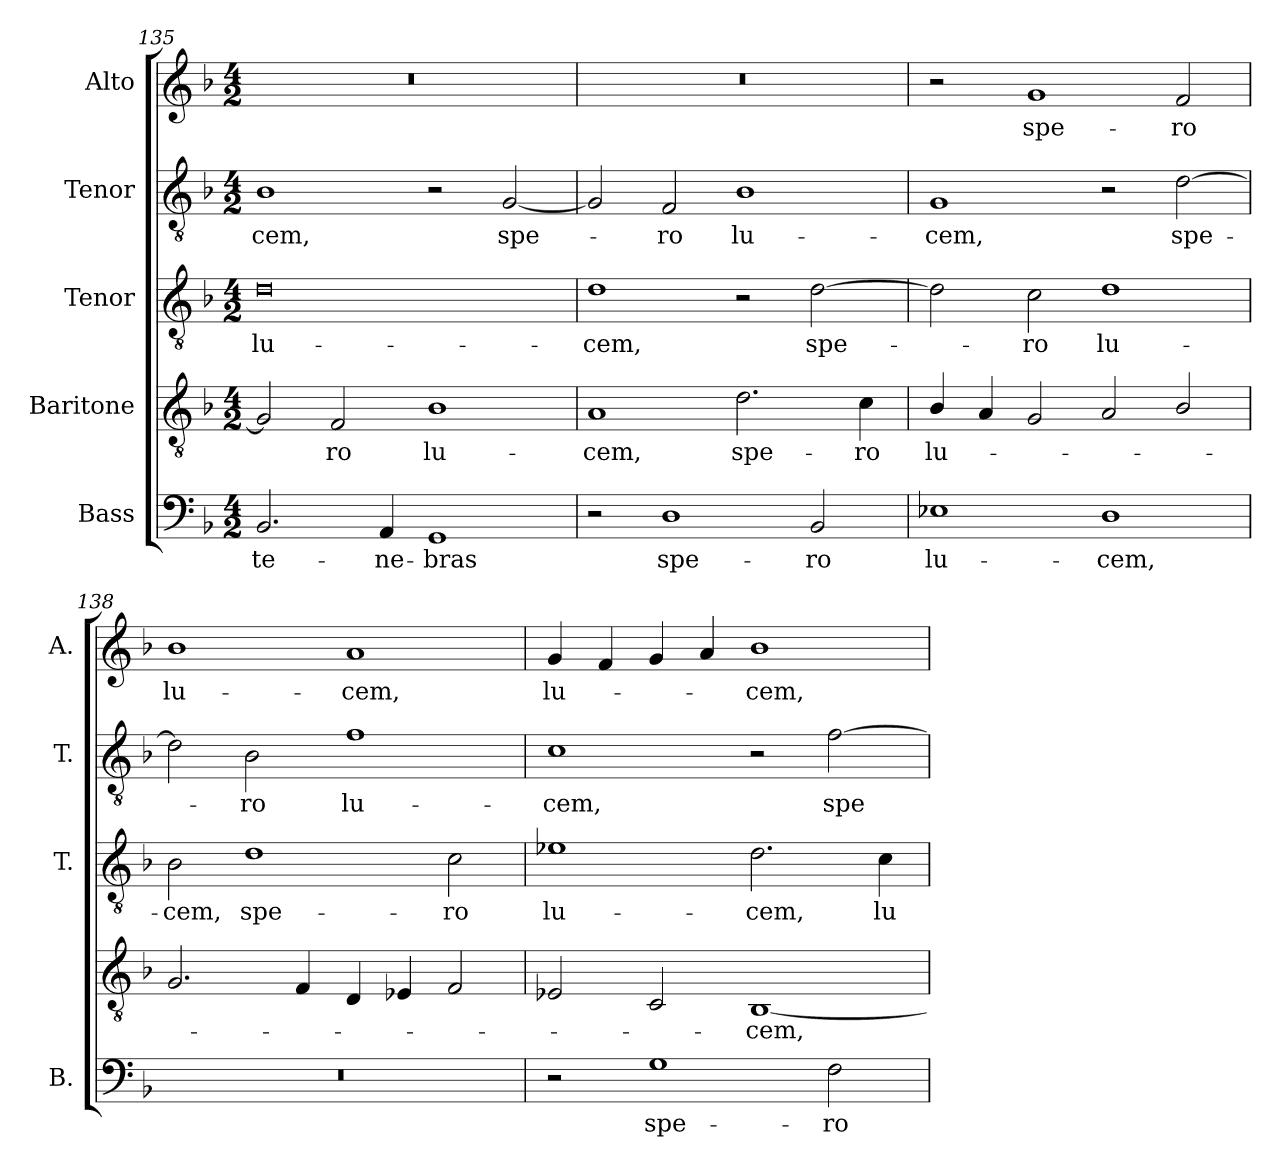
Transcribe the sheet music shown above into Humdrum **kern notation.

**kern	**text	**kern	**text	**kern	**text	**kern	**text	**kern	**text
*part5	*part5	*part4	*part4	*part3	*part3	*part2	*part2	*part1	*part1
*staff5	*staff5	*staff4	*staff4	*staff3	*staff3	*staff2	*staff2	*staff1	*staff1
*I"Bass	*	*I"Baritone	*	*I"Tenor	*	*I"Tenor	*	*I"Alto	*
*I'B.	*	*	*	*I'T.	*	*I'T.	*	*I'A.	*
!!LO:PB:g=z
*clefF4	*	*clefGv2	*	*clefGv2	*	*clefGv2	*	*clefG2	*
*	*	*ITrd7c12	*	*ITrd7c12	*	*ITrd7c12	*	*	*
*k[b-]	*	*k[b-]	*	*k[b-]	*	*k[b-]	*	*k[b-]	*
*F:	*	*F:	*	*F:	*	*F:	*	*F:	*
*M4/2	*	*M4/2	*	*M4/2	*	*M4/2	*	*M4/2	*
=135	=135	=135	=135	=135	=135	=135	=135	=135	=135
!	!LO:LY:b:color=#000000	!	!	!	!	!	!	!	!
!	!	!	!	!	!LO:LY:b:color=#000000	!	!	!	!
!	!	!	!	!	!	!	!LO:LY:b:color=#000000	!LO:N:vis=1	!
2.BB-i/	te-	2GGi/]	.	0Di	lu-	1BB-i	-cem,	0r	.
!	!	!	!LO:LY:b:color=#000000	!	!	!	!	!	!
.	.	2FFi/	-ro	.	.	.	.	.	.
!	!LO:LY:b:color=#000000	!	!	!	!	!	!	!	!
4AAi/	-ne-	.	.	.	.	.	.	.	.
!	!LO:LY:b:color=#000000	!	!	!	!	!	!	!	!
!	!	!	!LO:LY:b:color=#000000	!	!	!	!	!	!
1GGi	-bras	1BB-i	lu-	.	.	2r	.	.	.
!	!	!	!	!	!	!	!LO:LY:b:color=#000000	!	!
.	.	.	.	.	.	[2GGi/	spe-	.	.
=136	=136	=136	=136	=136	=136	=136	=136	=136	=136
!	!	!	!LO:LY:b:color=#000000	!	!	!	!	!	!
!	!	!	!	!	!LO:LY:b:color=#000000	!	!	!LO:N:vis=1	!
2r	.	1AAi	-cem,	1Di	-cem,	2GGi/]	.	0r	.
!	!LO:LY:b:color=#000000	!	!	!	!	!	!	!	!
!	!	!	!	!	!	!	!LO:LY:b:color=#000000	!	!
1Di	spe-	.	.	.	.	2FFi/	-ro	.	.
!	!	!	!LO:LY:b:color=#000000	!	!	!	!	!	!
!	!	!	!	!	!	!	!LO:LY:b:color=#000000	!	!
.	.	2.Di\	spe-	2r	.	1BB-i	lu-	.	.
!	!LO:LY:b:color=#000000	!	!	!	!	!	!	!	!
!	!	!	!	!	!LO:LY:b:color=#000000	!	!	!	!
2BB-i/	-ro	.	.	[2Di\	spe-	.	.	.	.
!	!	!	!LO:LY:b:color=#000000	!	!	!	!	!	!
.	.	4Ci\	-ro	.	.	.	.	.	.
=137	=137	=137	=137	=137	=137	=137	=137	=137	=137
!	!LO:LY:b:color=#000000	!	!	!	!	!	!	!	!
!	!	!	!LO:LY:b:color=#000000	!	!	!	!	!	!
!	!	!	!	!	!	!	!LO:LY:b:color=#000000	!	!
1E-Xi	lu-	4BB-i/	lu-	2Di\]	.	1GGi	-cem,	2r	.
.	.	4AAi/	.	.	.	.	.	.	.
!	!	!	!	!	!LO:LY:b:color=#000000	!	!	!	!
!	!	!	!	!	!	!	!	!	!LO:LY:b:color=#000000
.	.	2GGi/	.	2Ci\	-ro	.	.	1gi	spe-
!	!LO:LY:b:color=#000000	!	!	!	!	!	!	!	!
!	!	!	!	!	!LO:LY:b:color=#000000	!	!	!	!
1Di	-cem,	2AAi/	.	1Di	lu-	2r	.	.	.
!	!	!	!	!	!	!	!LO:LY:b:color=#000000	!	!
!	!	!	!	!	!	!	!	!	!LO:LY:b:color=#000000
.	.	2BB-i/	.	.	.	[2Di\	spe-	2fi/	-ro
=138	=138	=138	=138	=138	=138	=138	=138	=138	=138
!LO:N:vis=1	!	!	!	!	!	!	!	!	!
!	!	!	!	!	!LO:LY:b:color=#000000	!	!	!	!
!	!	!	!	!	!	!	!	!	!LO:LY:b:color=#000000
0r	.	2.GGi/	.	2BB-i\	-cem,	2Di\]	.	1b-i	lu-
!	!	!	!	!	!LO:LY:b:color=#000000	!	!	!	!
!	!	!	!	!	!	!	!LO:LY:b:color=#000000	!	!
.	.	.	.	1Di	spe-	2BB-i\	-ro	.	.
.	.	4FFi/	.	.	.	.	.	.	.
!	!	!	!	!	!	!	!LO:LY:b:color=#000000	!	!
!	!	!	!	!	!	!	!	!	!LO:LY:b:color=#000000
.	.	4DDi/	.	.	.	1Fi	lu-	1ai	-cem,
.	.	4EE-Xi/	.	.	.	.	.	.	.
!	!	!	!	!	!LO:LY:b:color=#000000	!	!	!	!
.	.	2FFi/	.	2Ci\	-ro	.	.	.	.
=139	=139	=139	=139	=139	=139	=139	=139	=139	=139
!	!	!	!	!	!LO:LY:b:color=#000000	!	!	!	!
!	!	!	!	!	!	!	!LO:LY:b:color=#000000	!	!
!	!	!	!	!	!	!	!	!	!LO:LY:b:color=#000000
2r	.	2EE-Xi/	.	1E-Xi	lu-	1Ci	-cem,	4gi/	lu-
.	.	.	.	.	.	.	.	4fi/	.
!	!LO:LY:b:color=#000000	!	!	!	!	!	!	!	!
1Gi	spe-	2CCi/	.	.	.	.	.	4gi/	.
.	.	.	.	.	.	.	.	4ai/	.
!	!	!	!LO:LY:b:color=#000000	!	!	!	!	!	!
!	!	!	!	!	!LO:LY:b:color=#000000	!	!	!	!
!	!	!	!	!	!	!	!	!	!LO:LY:b:color=#000000
.	.	[1BBB-i	-cem,	2.Di\	-cem,	2r	.	1b-i	-cem,
!	!LO:LY:b:color=#000000	!	!	!	!	!	!	!	!
!	!	!	!	!	!	!	!LO:LY:b:color=#000000	!	!
2Fi\	-ro	.	.	.	.	[2Fi\	spe-	.	.
!	!	!	!	!	!LO:LY:b:color=#000000	!	!	!	!
.	.	.	.	4Ci\	lu-	.	.	.	.
=	=	=	=	=	=	=	=	=	=
*-	*-	*-	*-	*-	*-	*-	*-	*-	*-
